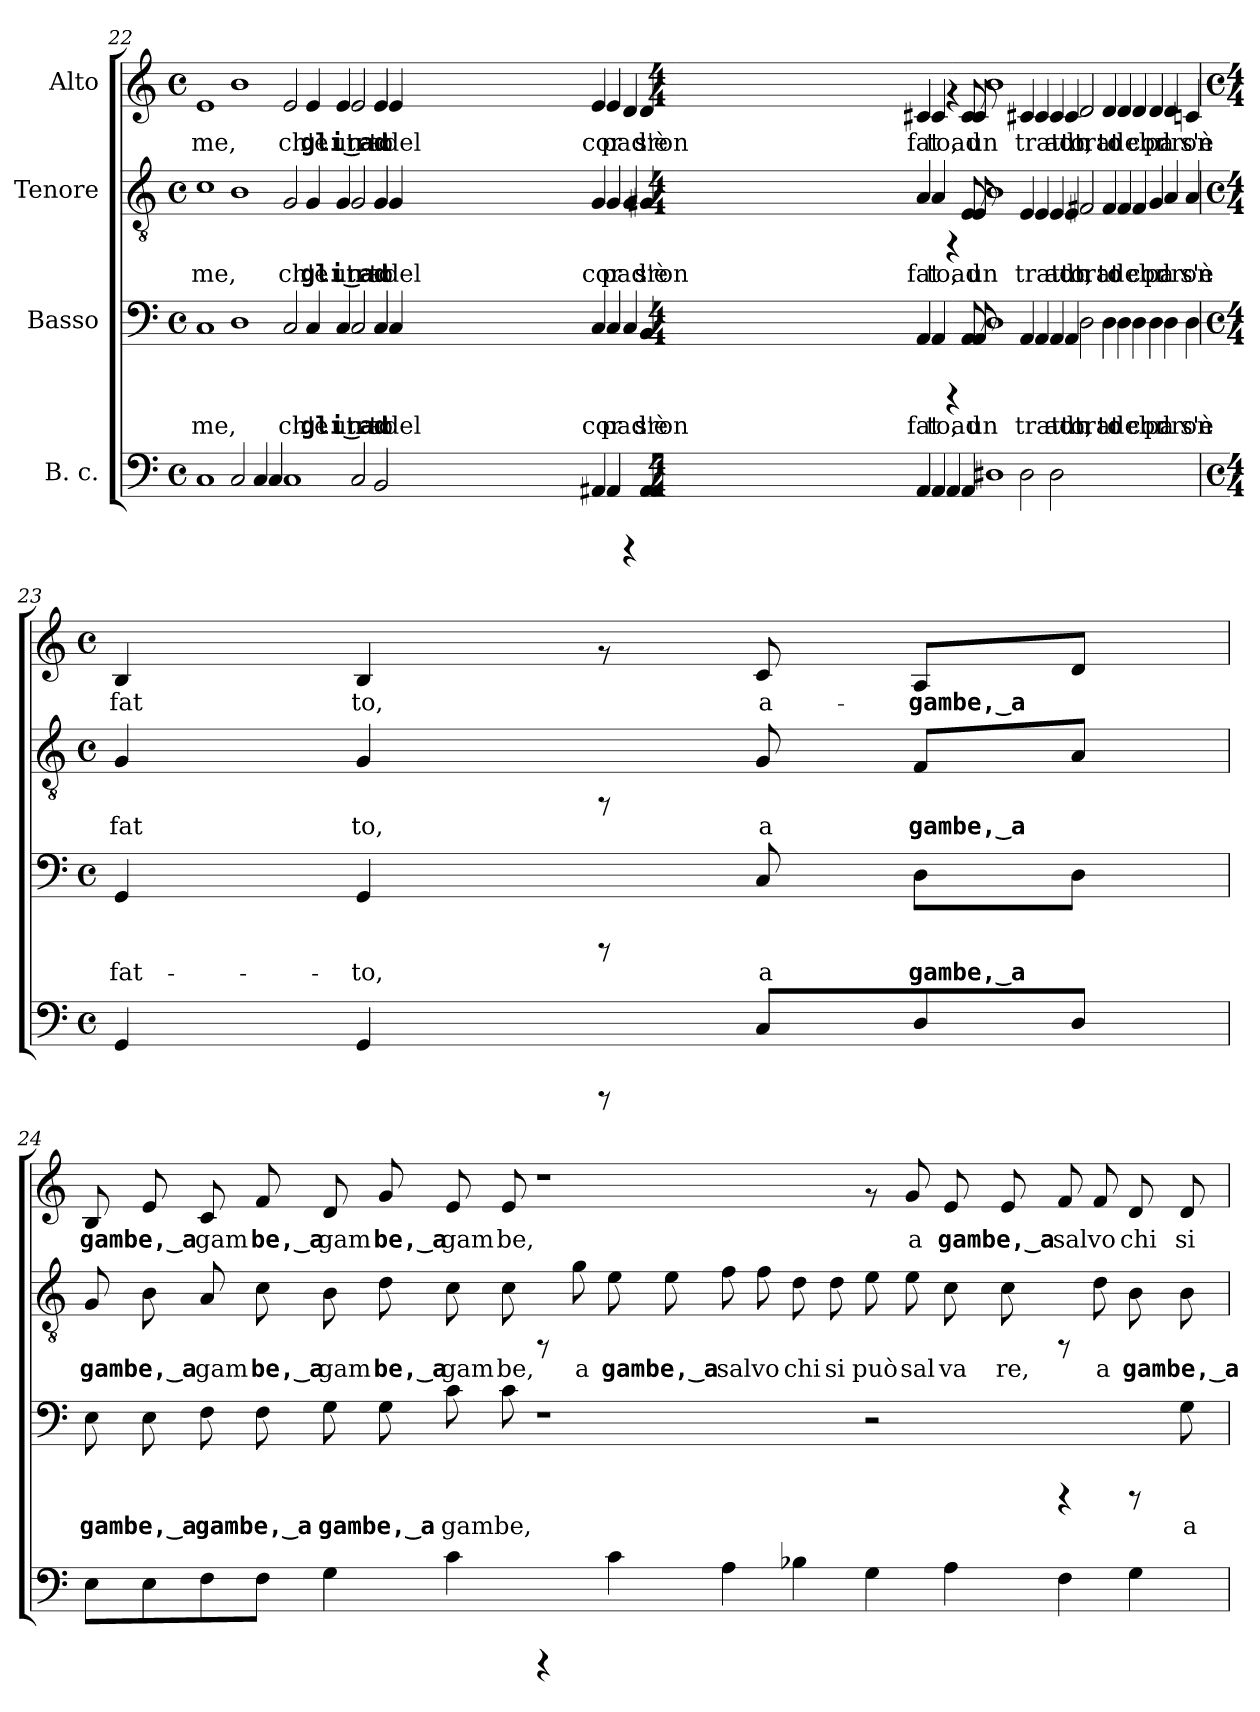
**kern	**kern	**text	**kern	**text	**kern	**text
*part4	*part3	*part3	*part2	*part2	*part1	*part1
*staff4	*staff3	*staff3	*staff2	*staff2	*staff1	*staff1
*I"B. c.	*I"Basso	*	*I"Tenore	*	*I"Alto	*
!!LO:PB:g=z
*clefF4	*clefF4	*	*clefGv2	*	*clefG2	*
*k[]	*k[]	*	*k[]	*	*k[]	*
*C:	*C:	*	*C:	*	*C:	*
*M4/4	*M4/4	*	*M4/4	*	*M4/4	*
*met(c)	*met(c)	*	*met(c)	*	*met(c)	*
=22	=22	=22	=22	=22	=22	=22
!	!	!LO:LY:b:rj	!	!LO:LY:b:rj	!	!LO:LY:b:rj
1C	1C	me,	1c	me,	1e	me,
!	!	!LO:LY:b:rj	!	!LO:LY:b:rj	!	!LO:LY:b:rj
2C/	1D	.	1B	.	1b	.
4C/	.	.	.	.	.	.
4C/	.	.	.	.	.	.
!	!	!LO:LY:b:rj	!	!LO:LY:b:rj	!	!LO:LY:b:rj
1C	2C/	ch'e-	2G/	ch'e-	2e/	ch'e-
!	!	!LO:LY:b:rj	!	!LO:LY:b:rj	!	!LO:LY:b:rj
.	4C/	-gli‿ad	4G/	-gli‿ad	4e/	-gli‿ad
!	!	!LO:LY:b:rj	!	!LO:LY:b:rj	!	!LO:LY:b:rj
.	4C/	un	4G/	un	4e/	un
!	!	!LO:LY:b:rj	!	!LO:LY:b:rj	!	!LO:LY:b:rj
2C/	2C/	trat-	2G/	trat-	2e/	trat-
!	!	!LO:LY:b:rj	!	!LO:LY:b:rj	!	!LO:LY:b:rj
2BB/	4C/	-to	4G/	-to	4e/	-to
!	!	!LO:LY:b:rj	!	!LO:LY:b:rj	!	!LO:LY:b:rj
.	4C/	del	4G/	del	4e/	del
*M4/4	*M4/4	*	*M4/4	*	*M4/4	*
*met(c)	*met(c)	*	*met(c)	*	*met(c)	*
!	!	!LO:LY:b:rj	!	!LO:LY:b:rj	!	!LO:LY:b:rj
4AA#/	4C/	cor	4G/	cor	4e/	cor
!	!	!LO:LY:b:rj	!	!LO:LY:b:rj	!	!LO:LY:b:rj
4AA#/	4C/	padron	4G/	padron	4e/	padron
!	!	!LO:LY:b:rj	!	!LO:LY:b:rj	!	!LO:LY:b:rj
4rCCC	4C/	.	4G/	.	4d/	.
!	!	!LO:LY:b:rj	!	!LO:LY:b:rj	!	!LO:LY:b:rj
8AA#/L	4BB/	s'è	4G#X/	s'è	4d/	s'è
8AA#>/J	.	.	.	.	.	.
*M4/4	*M4/4	*	*M4/4	*	*M4/4	*
*met(c)	*met(c)	*	*met(c)	*	*met(c)	*
!	!	!LO:LY:b:rj	!	!LO:LY:b:rj	!	!LO:LY:b:rj
4AA#/	4AA/	fat-	4A/	fat-	4c#X/	fat-
!	!	!LO:LY:b:rj	!	!LO:LY:b:rj	!	!LO:LY:b:rj
4AA#/	4AA/	-to,	4A/	-to,	4c#/	-to,
4AA#/	4rCCC	.	4rFF	.	4rf	.
!	!	!LO:LY:b:rj	!	!LO:LY:b:rj	!	!LO:LY:b:rj
4AA#/	8AA/	ad	8E/	ad	8c#/	ad
!	!	!LO:LY:b:rj	!	!LO:LY:b:rj	!	!LO:LY:b:rj
.	8AA/	un	8E/	un	8c#/	un
!	!	!LO:LY:b:rj	!	!LO:LY:b:rj	!	!LO:LY:b:rj
1D#	1D	.	1B	.	1b	.
!	!	!LO:LY:b:rj	!	!LO:LY:b:rj	!	!LO:LY:b:rj
2D#\	4AA/	tratto,	4E/	tratto,	4c#X/	tratto,
!	!	!LO:LY:b:rj	!	!LO:LY:b:rj	!	!LO:LY:b:rj
.	4AA/	.	4E/	.	4c#/	.
!	!	!LO:LY:b:rj	!	!LO:LY:b:rj	!	!LO:LY:b:rj
2D#\	4AA/	ad	4E/	ad	4c#/	ad
!	!	!LO:LY:b:rj	!	!LO:LY:b:rj	!	!LO:LY:b:rj
.	4AA/	un	4E/	un	4c#/	un
!	!	!LO:LY:b:rj	!	!LO:LY:b:rj	!	!LO:LY:b:rj
0ryy	2D\	trat-	2F#X/	trat-	2d/	trat-
!	!	!LO:LY:b:rj	!	!LO:LY:b:rj	!	!LO:LY:b:rj
.	4D\	-to	4F#/	-to	4d/	-to
!	!	!LO:LY:b:rj	!	!LO:LY:b:rj	!	!LO:LY:b:rj
.	4D\	del	4F#/	del	4d/	del
!	!	!LO:LY:b:rj	!	!LO:LY:b:rj	!	!LO:LY:b:rj
.	4D\	cor	4F#/	cor	4d/	cor
!	!	!LO:LY:b:rj	!	!LO:LY:b:rj	!	!LO:LY:b:rj
.	4D\	pa	4G#/	pa	4d/	pa
!	!	!LO:LY:b:rj	!	!LO:LY:b:rj	!	!LO:LY:b:rj
.	4D\	dron	4A/	dron	4d/	dron
!	!	!LO:LY:b:rj	!	!LO:LY:b:rj	!	!LO:LY:b:rj
.	4D\	s'è	4A/	s'è	4cn/	s'è
!!LO:PB:g=z
=23	=23	=23	=23	=23	=23	=23
*M4/4	*M4/4	*	*M4/4	*	*M4/4	*
*met(c)	*met(c)	*	*met(c)	*	*met(c)	*
!	!	!LO:LY:b:rj	!	!LO:LY:b:rj	!	!LO:LY:b:rj
4GG/	4GG/	fat-	4G/	fat	4B/	fat
!	!	!LO:LY:b:rj	!	!LO:LY:b:rj	!	!LO:LY:b:rj
4GG/	4GG/	-to,	4G/	to,	4B/	to,
8rCCC	8rCCC	.	8rFF	.	8rf	.
!	!	!LO:LY:b:rj	!	!LO:LY:b:rj	!	!LO:LY:b:rj
8C/L	8C/	a	8G/	a	8c/	a-
!	!	!LO:LY:b:rj	!	!LO:LY:b:rj	!	!LO:LY:b:rj
8D/	8D\L	gambe,‿a	8F/L	gambe,‿a	8A/L	-gambe,‿a
!	!	!LO:LY:b:rj	!	!LO:LY:b:rj	!	!LO:LY:b:rj
8D/J	8D\J	.	8A/J	.	8d/J	.
=24	=24	=24	=24	=24	=24	=24
!	!	!LO:LY:b:rj	!	!LO:LY:b:rj	!	!LO:LY:b:rj
8E\L	8E\	gambe,‿a	8G/	gambe,‿a	8B/	gambe,‿a
!	!	!LO:LY:b:rj	!	!LO:LY:b:rj	!	!LO:LY:b:rj
8E\	8E\	.	8B\	.	8e/	.
!	!	!LO:LY:b:rj	!	!LO:LY:b:rj	!	!LO:LY:b:rj
8F\	8F\	gambe,‿a	8A/	gam	8c/	gam
!	!	!LO:LY:b:rj	!	!LO:LY:b:rj	!	!LO:LY:b:rj
8F\J	8F\	.	8c\	be,‿a	8f/	be,‿a
!	!	!LO:LY:b:rj	!	!LO:LY:b:rj	!	!LO:LY:b:rj
4G\	8G\	gambe,‿a	8B\	gam	8d/	gam
!	!	!LO:LY:b:rj	!	!LO:LY:b:rj	!	!LO:LY:b:rj
.	8G\	.	8d\	be,‿a	8g/	be,‿a
!	!	!LO:LY:b:rj	!	!LO:LY:b:rj	!	!LO:LY:b:rj
4c\	8c\	gambe,	8c\	gam	8e/	gam
!	!	!LO:LY:b:rj	!	!LO:LY:b:rj	!	!LO:LY:b:rj
.	8c\	.	8c\	be,	8e/	be,
4rCCC	1r	.	8rFF	.	1r	.
!	!	!	!	!LO:LY:b:rj	!	!
.	.	.	8g\	a	.	.
!	!	!	!	!LO:LY:b:rj	!	!
4c\	.	.	8e\	gambe,‿a	.	.
!	!	!	!	!LO:LY:b:rj	!	!
.	.	.	8e\	.	.	.
!	!	!	!	!LO:LY:b:rj	!	!
4A\	.	.	8f\	salvo	.	.
!	!	!	!	!LO:LY:b:rj	!	!
.	.	.	8f\	.	.	.
!	!	!	!	!LO:LY:b:rj	!	!
4B-X\	.	.	8d\	chi	.	.
!	!	!	!	!LO:LY:b:rj	!	!
.	.	.	8d\	si	.	.
!	!	!	!	!LO:LY:b:rj	!	!
4G\	2r	.	8e\	può	8rf	.
!	!	!	!	!LO:LY:b:rj	!	!LO:LY:b:rj
.	.	.	8e\	sal	8g/	a
!	!	!	!	!LO:LY:b:rj	!	!LO:LY:b:rj
4A\	.	.	8c\	va	8e/	gambe,‿a
!	!	!	!	!LO:LY:b:rj	!	!LO:LY:b:rj
.	.	.	8c\	re,	8e/	.
!	!	!	!	!	!	!LO:LY:b:rj
4F\	4rCCC	.	8rFF	.	8f/	salvo
!	!	!	!	!LO:LY:b:rj	!	!LO:LY:b:rj
.	.	.	8d\	a	8f/	.
!	!	!	!	!LO:LY:b:rj	!	!LO:LY:b:rj
4G\	8rCCC	.	8B\	gambe,‿a	8d/	chi
!	!	!LO:LY:b:rj	!	!LO:LY:b:rj	!	!LO:LY:b:rj
.	8G\	a	8B\	.	8d/	si
=	=	=	=	=	=	=
*-	*-	*-	*-	*-	*-	*-
